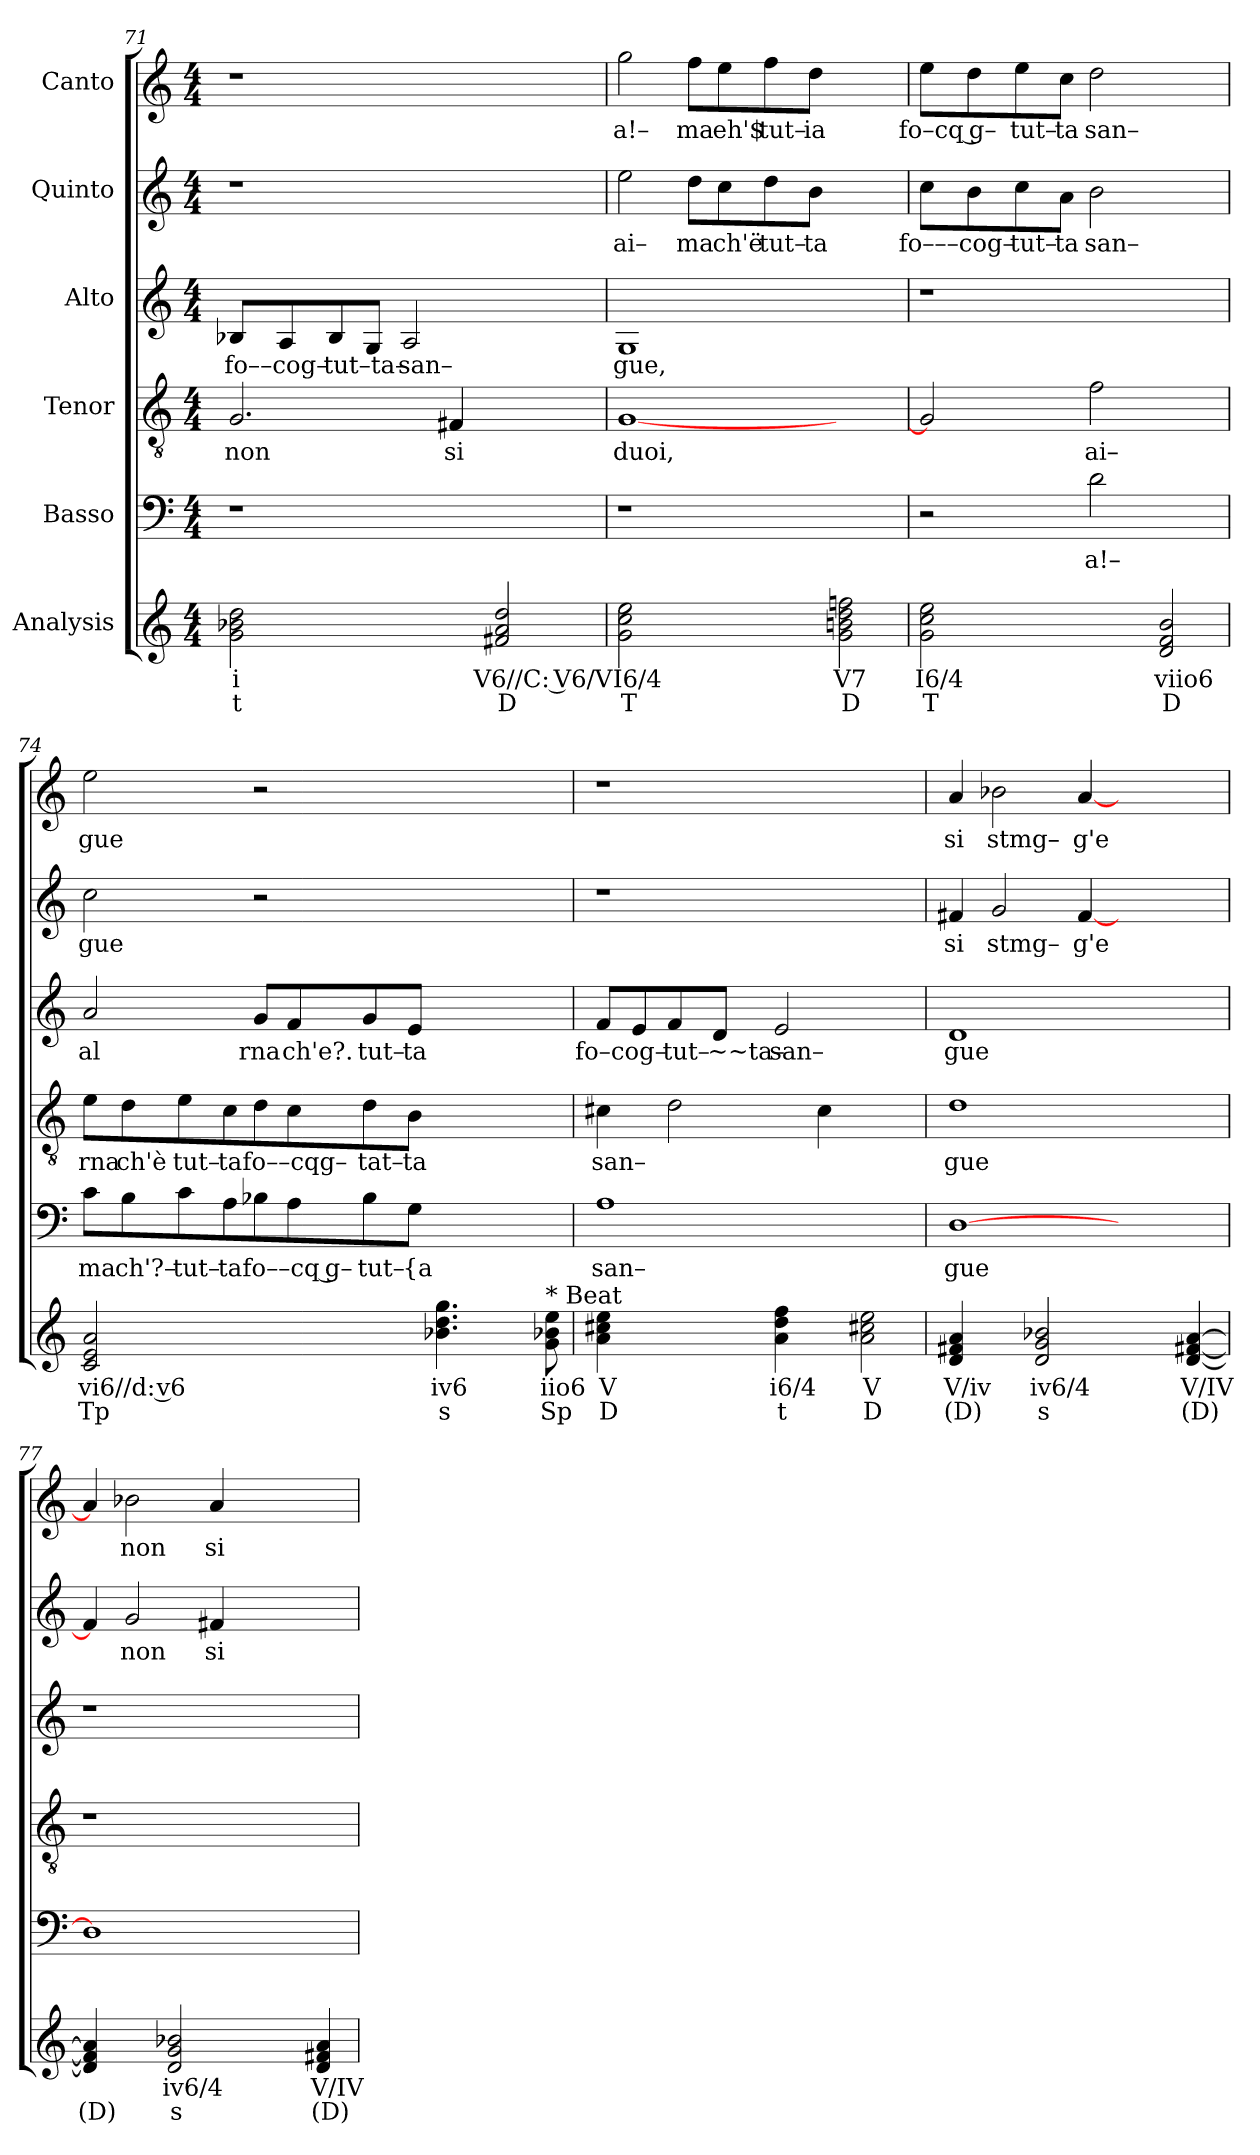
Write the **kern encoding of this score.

**kern	**text	**text	**kern	**text	**kern	**text	**kern	**text	**kern	**text	**kern	**text
*part6	*part6	*part6	*part5	*part5	*part4	*part4	*part3	*part3	*part2	*part2	*part1	*part1
*staff6	*staff6	*staff6	*staff5	*staff5	*staff4	*staff4	*staff3	*staff3	*staff2	*staff2	*staff1	*staff1
*I"Analysis	*	*	*I"Basso	*	*I"Tenor	*	*I"Alto	*	*I"Quinto	*	*I"Canto	*
*	*	*	*clefF4	*	*clefGv2	*	*clefG2	*	*clefG2	*	*clefG2	*
*k[]	*	*	*k[]	*	*k[]	*	*k[]	*	*k[]	*	*k[]	*
*M4/4	*	*	*M4/4	*	*M4/4	*	*M4/4	*	*M4/4	*	*M4/4	*
=71	=71	=71	=71	=71	=71	=71	=71	=71	=71	=71	=71	=71
!	!	!	!	!	!	!LO:LY:b	!	!	!	!	!	!
!	!	!	!	!	!	!	!	!LO:LY:b	!	!	!	!
2g 2b-X 2dd	i	t	1r	.	2.G/	non	8B-X/L	fo––cog–	1r	.	1r	.
.	.	.	.	.	.	.	8A/	.	.	.	.	.
!	!	!	!	!	!	!	!	!LO:LY:b	!	!	!	!
.	.	.	.	.	.	.	8B-/	tut–ta–	.	.	.	.
.	.	.	.	.	.	.	8G/J	.	.	.	.	.
!	!	!	!	!	!	!	!	!LO:LY:b	!	!	!	!
2ryy	.	.	.	.	.	.	2A/	san–	.	.	.	.
!	!	!	!	!	!	!LO:LY:b	!	!	!	!	!	!
.	.	.	.	.	4F#X/	si	.	.	.	.	.	.
2f#X 2a 2dd	V6//C: V6/V	D	2ryy	.	2ryy	.	2ryy	.	2ryy	.	2ryy	.
=72	=72	=72	=72	=72	=72	=72	=72	=72	=72	=72	=72	=72
!	!	!	!	!	!	!LO:LY:b	!	!	!	!	!	!
!	!	!	!	!	!	!	!	!LO:LY:b	!	!	!	!
!	!	!	!	!	!	!	!	!	!	!LO:LY:b	!	!
!	!	!	!	!	!	!	!	!	!	!	!	!LO:LY:b
2g 2cc 2ee	I6/4	T	1r	.	[1G	duoi,	1G	gue,	2ee\	ai–	2gg\	a!–
!	!	!	!	!	!	!	!	!	!	!LO:LY:b	!	!
!	!	!	!	!	!	!	!	!	!	!	!	!LO:LY:b
2ryy	.	.	.	.	.	.	.	.	8dd\L	ma	8ff\L	ma
!	!	!	!	!	!	!	!	!	!	!LO:LY:b	!	!
!	!	!	!	!	!	!	!	!	!	!	!	!LO:LY:b
.	.	.	.	.	.	.	.	.	8cc\	ch'ë	8ee\	eh'$
!	!	!	!	!	!	!	!	!	!	!LO:LY:b	!	!
!	!	!	!	!	!	!	!	!	!	!	!	!LO:LY:b
.	.	.	.	.	.	.	.	.	8dd\	tut–	8ff\	tut–
!	!	!	!	!	!	!	!	!	!	!LO:LY:b	!	!
!	!	!	!	!	!	!	!	!	!	!	!	!LO:LY:b
.	.	.	.	.	.	.	.	.	8b\J	ta	8dd\J	ia
2g 2bn 2dd 2ffn	V7	D	2ryy	.	2ryy	.	2ryy	.	2ryy	.	2ryy	.
=73	=73	=73	=73	=73	=73	=73	=73	=73	=73	=73	=73	=73
!	!	!	!	!	!	!	!	!	!	!LO:LY:b	!	!
!	!	!	!	!	!	!	!	!	!	!	!	!LO:LY:b
2g 2cc 2ee	I6/4	T	2r	.	2G/]	.	1r	.	8cc\L	fo–––cog–	8ee\L	fo–cq g–
.	.	.	.	.	.	.	.	.	8b\	.	8dd\	.
!	!	!	!	!	!	!	!	!	!	!LO:LY:b	!	!
!	!	!	!	!	!	!	!	!	!	!	!	!LO:LY:b
.	.	.	.	.	.	.	.	.	8cc\	tut–	8ee\	tut–
!	!	!	!	!	!	!	!	!	!	!LO:LY:b	!	!
!	!	!	!	!	!	!	!	!	!	!	!	!LO:LY:b
.	.	.	.	.	.	.	.	.	8a\J	ta	8cc\J	ta
!	!	!	!	!LO:LY:b	!	!	!	!	!	!	!	!
!	!	!	!	!	!	!LO:LY:b	!	!	!	!	!	!
!	!	!	!	!	!	!	!	!	!	!LO:LY:b	!	!
!	!	!	!	!	!	!	!	!	!	!	!	!LO:LY:b
2ryy	.	.	2d\	a!–	2f\	ai–	.	.	2b\	san–	2dd\	san–
2d 2f 2b	viio6	D	2ryy	.	2ryy	.	2ryy	.	2ryy	.	2ryy	.
=74	=74	=74	=74	=74	=74	=74	=74	=74	=74	=74	=74	=74
!	!	!	!	!LO:LY:b	!	!	!	!	!	!	!	!
!	!	!	!	!	!	!LO:LY:b	!	!	!	!	!	!
!	!	!	!	!	!	!	!	!LO:LY:b	!	!	!	!
!	!	!	!	!	!	!	!	!	!	!LO:LY:b	!	!
!	!	!	!	!	!	!	!	!	!	!	!	!LO:LY:b
2c 2e 2a	vi6//d: v6	Tp	8c\L	ma	8e\L	rna	2a/	al	2cc\	gue	2ee\	gue
!	!	!	!	!LO:LY:b	!	!	!	!	!	!	!	!
!	!	!	!	!	!	!LO:LY:b	!	!	!	!	!	!
.	.	.	8B\	ch'?–	8d\	ch'è	.	.	.	.	.	.
!	!	!	!	!LO:LY:b	!	!	!	!	!	!	!	!
!	!	!	!	!	!	!LO:LY:b	!	!	!	!	!	!
.	.	.	8c\	tut–	8e\	tut–	.	.	.	.	.	.
!	!	!	!	!LO:LY:b	!	!	!	!	!	!	!	!
!	!	!	!	!	!	!LO:LY:b	!	!	!	!	!	!
.	.	.	8A\	ta	8c\	ta	.	.	.	.	.	.
!	!	!	!	!LO:LY:b	!	!	!	!	!	!	!	!
!	!	!	!	!	!	!LO:LY:b	!	!	!	!	!	!
!	!	!	!	!	!	!	!	!LO:LY:b	!	!	!	!
2ryy	.	.	8B-X\	fo––cq g–	8d\	fo––cqg–	8g/L	rna	2r	.	2r	.
!	!	!	!	!	!	!	!	!LO:LY:b	!	!	!	!
.	.	.	8A\	.	8c\	.	8f/	ch'e?.	.	.	.	.
!	!	!	!	!LO:LY:b	!	!	!	!	!	!	!	!
!	!	!	!	!	!	!LO:LY:b	!	!	!	!	!	!
!	!	!	!	!	!	!	!	!LO:LY:b	!	!	!	!
.	.	.	8B-\	tut–	8d\	tat–	8g/	tut–	.	.	.	.
!	!	!	!	!LO:LY:b	!	!	!	!	!	!	!	!
!	!	!	!	!	!	!LO:LY:b	!	!	!	!	!	!
!	!	!	!	!	!	!	!	!LO:LY:b	!	!	!	!
.	.	.	8G\J	{a	8B\J	ta	8e/J	ta	.	.	.	.
4.b-X 4.dd 4.gg	iv6	s	2..ryy	.	2..ryy	.	2..ryy	.	2..ryy	.	2..ryy	.
4.ryy	.	.	.	.	.	.	.	.	.	.	.	.
!LO:TX:a:t=* Beat	!	!	!	!	!	!	!	!	!	!	!	!
8g 8b-X 8ee	iio6	Sp	.	.	.	.	.	.	.	.	.	.
=75	=75	=75	=75	=75	=75	=75	=75	=75	=75	=75	=75	=75
!	!	!	!	!LO:LY:b	!	!	!	!	!	!	!	!
!	!	!	!	!	!	!LO:LY:b	!	!	!	!	!	!
!	!	!	!	!	!	!	!	!LO:LY:b	!	!	!	!
4a 4cc#X 4ee	V	D	1A	san–	4c#X\	san–	8f/L	fo–cog–	1r	.	1r	.
.	.	.	.	.	.	.	8e/	.	.	.	.	.
!	!	!	!	!	!	!	!	!LO:LY:b	!	!	!	!
4ryy	.	.	.	.	2d\	.	8f/	tut–	.	.	.	.
!	!	!	!	!	!	!	!	!LO:LY:b	!	!	!	!
.	.	.	.	.	.	.	8d/J	~~ta–	.	.	.	.
!	!	!	!	!	!	!	!	!LO:LY:b	!	!	!	!
4a 4dd 4ff	i6/4	t	.	.	.	.	2e/	san–	.	.	.	.
4ryy	.	.	.	.	4c#\	.	.	.	.	.	.	.
2a 2cc#X 2ee	V	D	2ryy	.	2ryy	.	2ryy	.	2ryy	.	2ryy	.
=76	=76	=76	=76	=76	=76	=76	=76	=76	=76	=76	=76	=76
!	!	!	!	!LO:LY:b	!	!	!	!	!	!	!	!
!	!	!	!	!	!	!LO:LY:b	!	!	!	!	!	!
!	!	!	!	!	!	!	!	!LO:LY:b	!	!	!	!
!	!	!	!	!	!	!	!	!	!	!LO:LY:b	!	!
!	!	!	!	!	!	!	!	!	!	!	!	!LO:LY:b
4d 4f#X 4a	V/iv	(D)	[1D	gue	1d	gue	1d	gue	4f#X/	si	4a/	si
!	!	!	!	!	!	!	!	!	!	!LO:LY:b	!	!
!	!	!	!	!	!	!	!	!	!	!	!	!LO:LY:b
4ryy	.	.	.	.	.	.	.	.	2g/	stmg–	2b-X\	stmg–
2d 2g 2b-X	iv6/4	s	.	.	.	.	.	.	.	.	.	.
!	!	!	!	!	!	!	!	!	!	!LO:LY:b	!	!
!	!	!	!	!	!	!	!	!	!	!	!	!LO:LY:b
.	.	.	.	.	.	.	.	.	[4f#/	g'e	[4a/	g'e
2ryy	.	.	2.ryy	.	2.ryy	.	2.ryy	.	2.ryy	.	2.ryy	.
[4d [4f#X [4a	V/IV	(D)	.	.	.	.	.	.	.	.	.	.
=77	=77	=77	=77	=77	=77	=77	=77	=77	=77	=77	=77	=77
4d] 4f#] 4a]	.	(D)	1D]	.	1r	.	1r	.	4f#/]	.	4a/]	.
!	!	!	!	!	!	!	!	!	!	!LO:LY:b	!	!
!	!	!	!	!	!	!	!	!	!	!	!	!LO:LY:b
4ryy	.	.	.	.	.	.	.	.	2g/	non	2b-X\	non
2d 2g 2b-X	iv6/4	s	.	.	.	.	.	.	.	.	.	.
!	!	!	!	!	!	!	!	!	!	!LO:LY:b	!	!
!	!	!	!	!	!	!	!	!	!	!	!	!LO:LY:b
.	.	.	.	.	.	.	.	.	4f#X/	si	4a/	si
2ryy	.	.	2.ryy	.	2.ryy	.	2.ryy	.	2.ryy	.	2.ryy	.
4d 4f#X 4a	V/IV	(D)	.	.	.	.	.	.	.	.	.	.
=	=	=	=	=	=	=	=	=	=	=	=	=
*-	*-	*-	*-	*-	*-	*-	*-	*-	*-	*-	*-	*-
